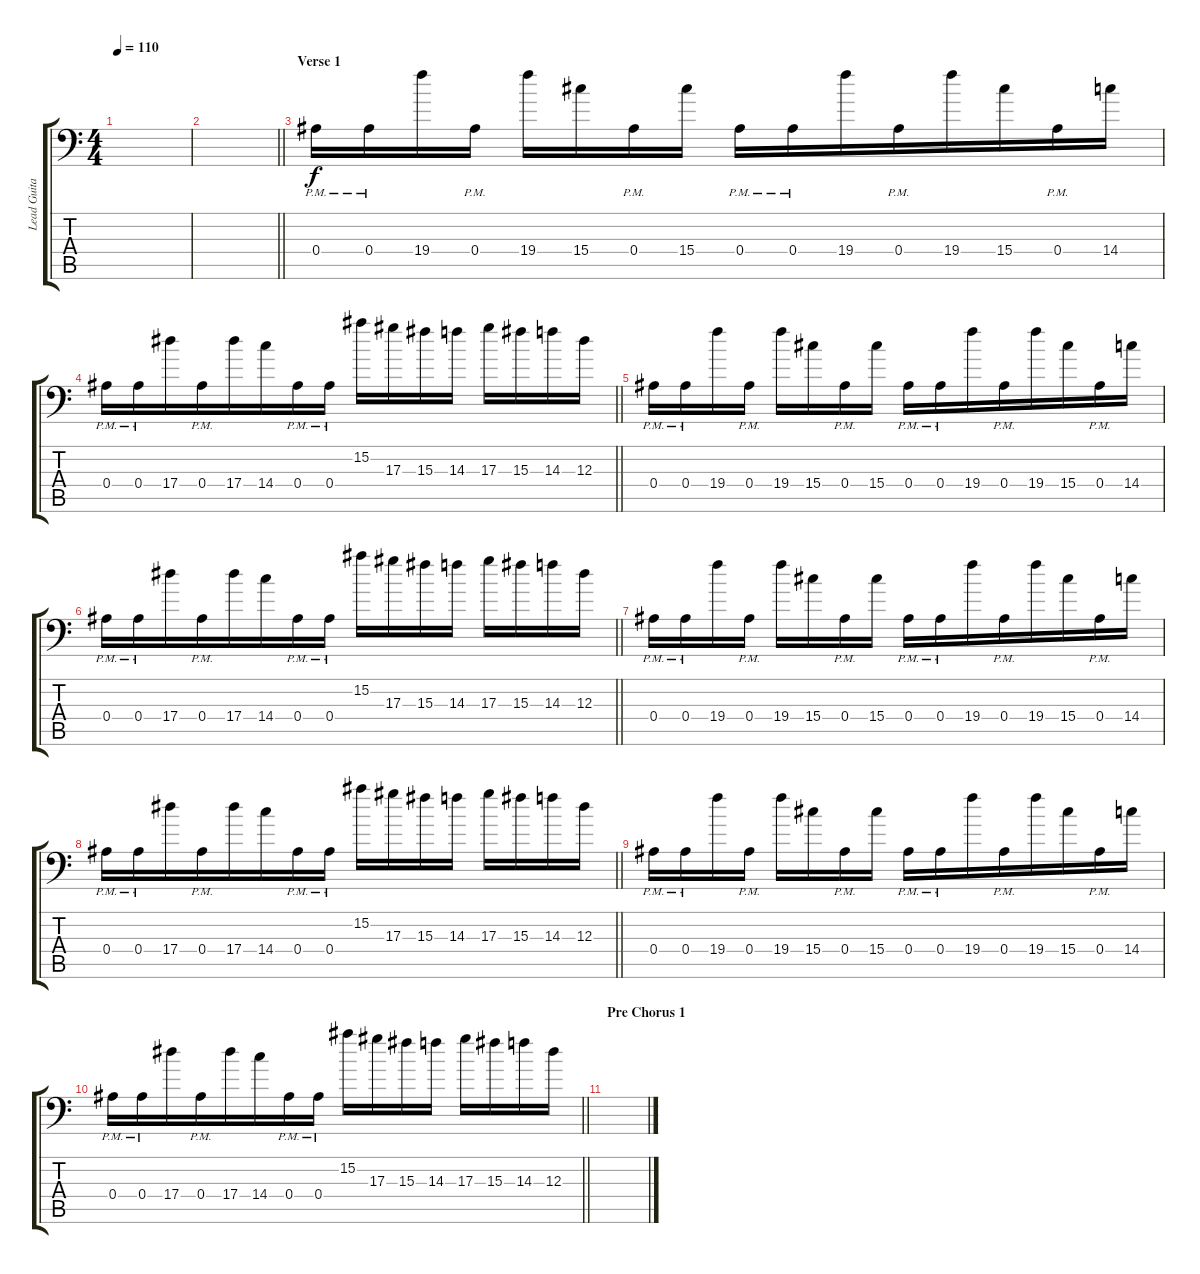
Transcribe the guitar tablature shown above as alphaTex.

\track ("Lead Guitar 2" "Lead Guita") {instrument distortionguitar}
\staff {score tabs}
\tuning (C4 G3 Eb3 Bb2 F2 Bb1) {hide}
\ts (4 4)
\tempo 110
\clef f4
\ks c
|
\barLineRight lightlight
|
\section ("" "Verse 1")
0.4{pm}.16{volume 10} 0.4{pm}.16 19.4.16 0.4{pm}.16 19.4.16 15.4.16 0.4{pm}.16{beam merge} 15.4.16 0.4{pm}.16 0.4{pm}.16 19.4.16{beam merge} 0.4{pm}.16{beam merge} 19.4.16 15.4.16{beam merge} 0.4{pm}.16{beam merge} 14.4.16 |
\barLineRight lightlight
0.4{pm}.16 0.4{pm}.16 17.4.16{beam merge} 0.4{pm}.16{beam merge} 17.4.16 14.4.16 0.4{pm}.16{beam merge} 0.4{pm}.16 15.2.16 17.3.16{beam merge} 15.3.16 14.3.16 17.3.16 15.3.16 14.3.16 12.3.16 |
0.4{pm}.16 0.4{pm}.16 19.4.16 0.4{pm}.16 19.4.16 15.4.16 0.4{pm}.16{beam merge} 15.4.16 0.4{pm}.16 0.4{pm}.16 19.4.16{beam merge} 0.4{pm}.16{beam merge} 19.4.16 15.4.16{beam merge} 0.4{pm}.16{beam merge} 14.4.16 |
\barLineRight lightlight
0.4{pm}.16 0.4{pm}.16 17.4.16{beam merge} 0.4{pm}.16{beam merge} 17.4.16 14.4.16 0.4{pm}.16{beam merge} 0.4{pm}.16 15.2.16 17.3.16{beam merge} 15.3.16 14.3.16 17.3.16 15.3.16 14.3.16 12.3.16 |
0.4{pm}.16 0.4{pm}.16 19.4.16 0.4{pm}.16 19.4.16 15.4.16 0.4{pm}.16{beam merge} 15.4.16 0.4{pm}.16 0.4{pm}.16 19.4.16{beam merge} 0.4{pm}.16{beam merge} 19.4.16 15.4.16{beam merge} 0.4{pm}.16{beam merge} 14.4.16 |
\barLineRight lightlight
0.4{pm}.16 0.4{pm}.16 17.4.16{beam merge} 0.4{pm}.16{beam merge} 17.4.16 14.4.16 0.4{pm}.16{beam merge} 0.4{pm}.16 15.2.16 17.3.16{beam merge} 15.3.16 14.3.16 17.3.16 15.3.16 14.3.16 12.3.16 |
0.4{pm}.16 0.4{pm}.16 19.4.16 0.4{pm}.16 19.4.16 15.4.16 0.4{pm}.16{beam merge} 15.4.16 0.4{pm}.16 0.4{pm}.16 19.4.16{beam merge} 0.4{pm}.16{beam merge} 19.4.16 15.4.16{beam merge} 0.4{pm}.16{beam merge} 14.4.16 |
\barLineRight lightlight
0.4{pm}.16 0.4{pm}.16 17.4.16{beam merge} 0.4{pm}.16{beam merge} 17.4.16 14.4.16 0.4{pm}.16{beam merge} 0.4{pm}.16 15.2.16 17.3.16{beam merge} 15.3.16 14.3.16 17.3.16 15.3.16 14.3.16 12.3.16 |
\section ("" "Pre Chorus 1")
